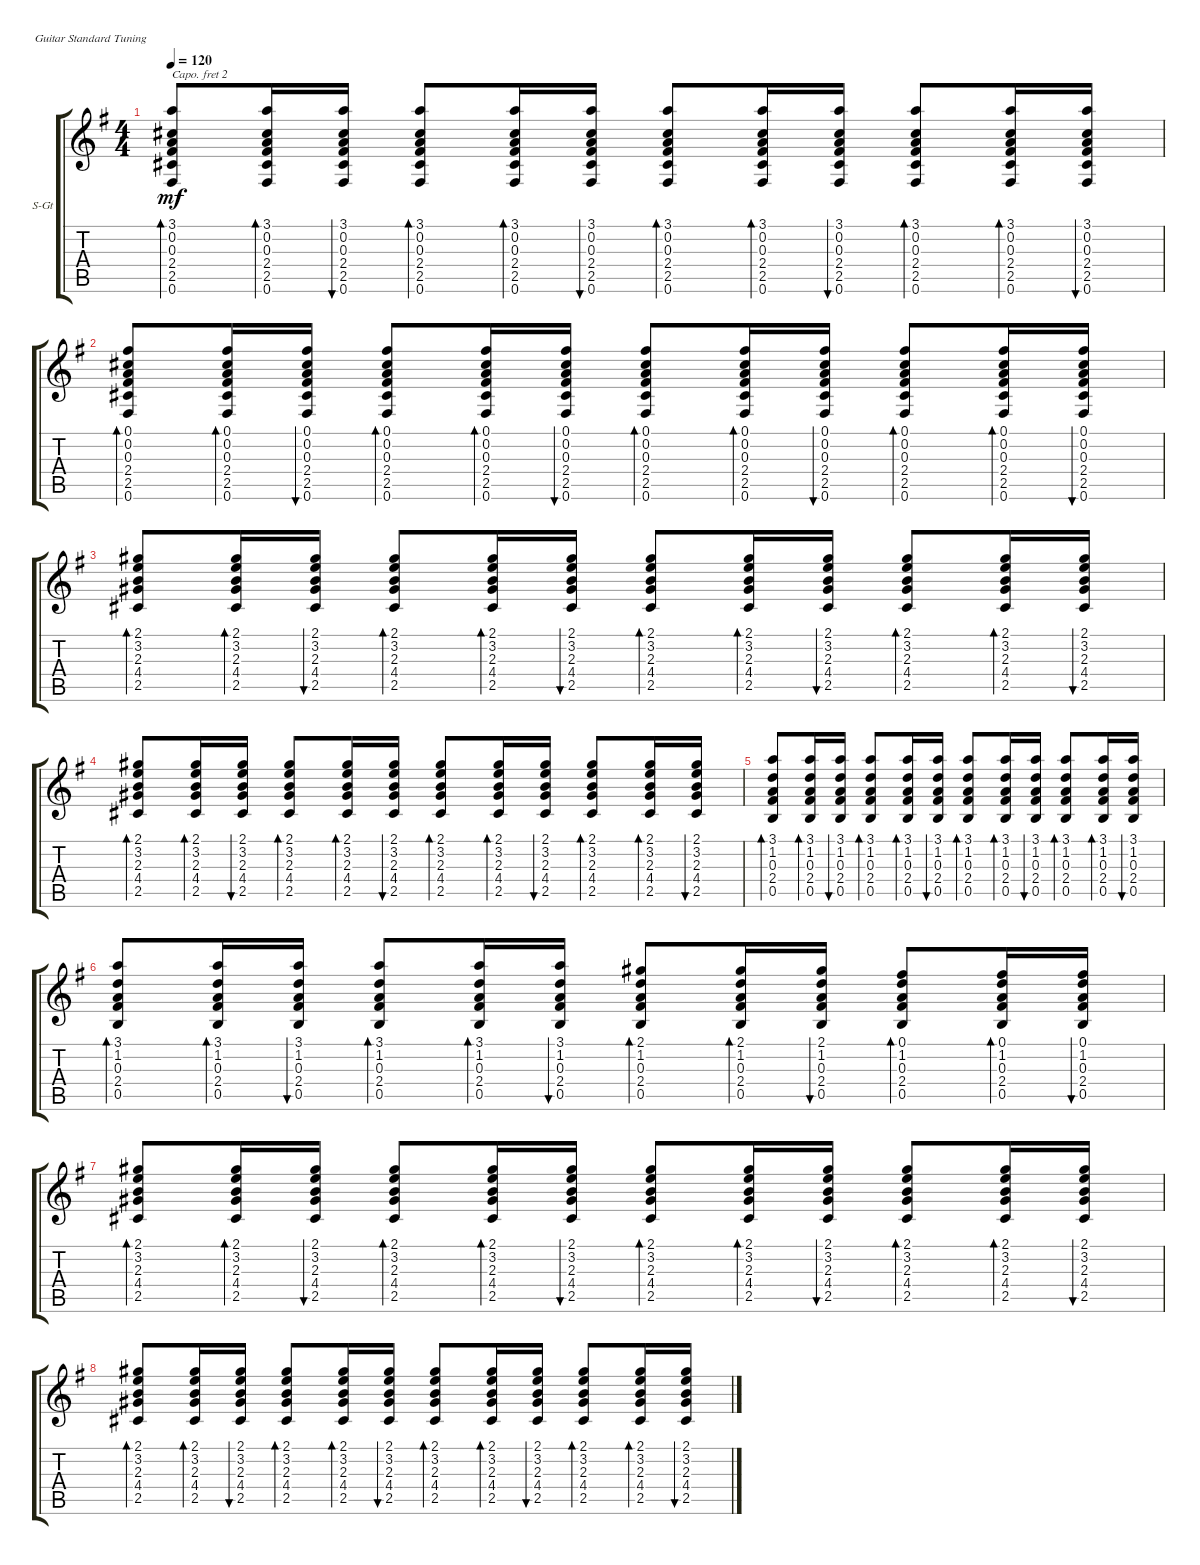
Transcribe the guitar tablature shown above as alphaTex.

\defaultSystemsLayout 4
\bracketExtendMode groupsimilarinstruments
\firstSystemTrackNameOrientation horizontal
\otherSystemsTrackNameOrientation horizontal
\track ("Steel Guitar" "S-Gt") {instrument acousticguitarsteel}
\staff {score tabs}
\capo 2
\tuning (E4 B3 G3 D3 A2 E2)
\ts (4 4)
\tempo 120
\clef g2
\ks eminor
(0.6 2.5 2.4 0.3 0.2 3.1).8{bd 30 dy mf} (0.6 2.5 2.4 0.3 0.2 3.1).16{bd 30} (0.6 2.5 2.4 0.3 0.2 3.1).16{bu 30} (0.6 2.5 2.4 0.3 0.2 3.1).8{bd 30} (0.6 2.5 2.4 0.3 0.2 3.1).16{bd 30} (0.6 2.5 2.4 0.3 0.2 3.1).16{bu 30} (0.6 2.5 2.4 0.3 0.2 3.1).8{bd 30} (0.6 2.5 2.4 0.3 0.2 3.1).16{bd 30} (0.6 2.5 2.4 0.3 0.2 3.1).16{bu 30} (0.6 2.5 2.4 0.3 0.2 3.1).8{bd 30} (0.6 2.5 2.4 0.3 0.2 3.1).16{bd 30} (0.6 2.5 2.4 0.3 0.2 3.1).16{bu 30} |
(0.6 2.5 2.4 0.3 0.2 0.1).8{bd 30} (0.6 2.5 2.4 0.3 0.2 0.1).16{bd 30} (0.6 2.5 2.4 0.3 0.2 0.1).16{bu 30} (0.6 2.5 2.4 0.3 0.2 0.1).8{bd 30} (0.6 2.5 2.4 0.3 0.2 0.1).16{bd 30} (0.6 2.5 2.4 0.3 0.2 0.1).16{bu 30} (0.6 2.5 2.4 0.3 0.2 0.1).8{bd 30} (0.6 2.5 2.4 0.3 0.2 0.1).16{bd 30} (0.6 2.5 2.4 0.3 0.2 0.1).16{bu 30} (0.6 2.5 2.4 0.3 0.2 0.1).8{bd 30} (0.6 2.5 2.4 0.3 0.2 0.1).16{bd 30} (0.6 2.5 2.4 0.3 0.2 0.1).16{bu 30} |
(2.5 4.4 2.3 3.2 2.1).8{bd 30} (2.5 4.4 2.3 3.2 2.1).16{bd 30} (2.5 4.4 2.3 3.2 2.1).16{bu 30} (2.5 4.4 2.3 3.2 2.1).8{bd 30} (2.5 4.4 2.3 3.2 2.1).16{bd 30} (2.5 4.4 2.3 3.2 2.1).16{bu 30} (2.5 4.4 2.3 3.2 2.1).8{bd 30} (2.5 4.4 2.3 3.2 2.1).16{bd 30} (2.5 4.4 2.3 3.2 2.1).16{bu 30} (2.5 4.4 2.3 3.2 2.1).8{bd 30} (2.5 4.4 2.3 3.2 2.1).16{bd 30} (2.5 4.4 2.3 3.2 2.1).16{bu 30} |
(2.5 4.4 2.3 3.2 2.1).8{bd 30} (2.5 4.4 2.3 3.2 2.1).16{bd 30} (2.5 4.4 2.3 3.2 2.1).16{bu 30} (2.5 4.4 2.3 3.2 2.1).8{bd 30} (2.5 4.4 2.3 3.2 2.1).16{bd 30} (2.5 4.4 2.3 3.2 2.1).16{bu 30} (2.5 4.4 2.3 3.2 2.1).8{bd 30} (2.5 4.4 2.3 3.2 2.1).16{bd 30} (2.5 4.4 2.3 3.2 2.1).16{bu 30} (2.5 4.4 2.3 3.2 2.1).8{bd 30} (2.5 4.4 2.3 3.2 2.1).16{bd 30} (2.5 4.4 2.3 3.2 2.1).16{bu 30} |
(0.5 2.4 0.3 1.2 3.1).8{bd 30} (0.5 2.4 0.3 1.2 3.1).16{bd 30} (0.5 2.4 0.3 1.2 3.1).16{bu 30} (0.5 2.4 0.3 1.2 3.1).8{bd 30} (0.5 2.4 0.3 1.2 3.1).16{bd 30} (0.5 2.4 0.3 1.2 3.1).16{bu 30} (0.5 2.4 0.3 1.2 3.1).8{bd 30} (0.5 2.4 0.3 1.2 3.1).16{bd 30} (0.5 2.4 0.3 1.2 3.1).16{bu 30} (0.5 2.4 0.3 1.2 3.1).8{bd 30} (0.5 2.4 0.3 1.2 3.1).16{bd 30} (0.5 2.4 0.3 1.2 3.1).16{bu 30} |
(0.5 2.4 0.3 1.2 3.1).8{bd 30} (0.5 2.4 0.3 1.2 3.1).16{bd 30} (0.5 2.4 0.3 1.2 3.1).16{bu 30} (0.5 2.4 0.3 1.2 3.1).8{bd 30} (0.5 2.4 0.3 1.2 3.1).16{bd 30} (0.5 2.4 0.3 1.2 3.1).16{bu 30} (0.5 2.4 0.3 1.2 2.1).8{bd 30} (0.5 2.4 0.3 1.2 2.1).16{bd 30} (0.5 2.4 0.3 1.2 2.1).16{bu 30} (0.5 2.4 0.3 1.2 0.1).8{bd 30} (0.5 2.4 0.3 1.2 0.1).16{bd 30} (0.5 2.4 0.3 1.2 0.1).16{bu 30} |
(2.5 4.4 2.3 3.2 2.1).8{bd 30} (2.5 4.4 2.3 3.2 2.1).16{bd 30} (2.5 4.4 2.3 3.2 2.1).16{bu 30} (2.5 4.4 2.3 3.2 2.1).8{bd 30} (2.5 4.4 2.3 3.2 2.1).16{bd 30} (2.5 4.4 2.3 3.2 2.1).16{bu 30} (2.5 4.4 2.3 3.2 2.1).8{bd 30} (2.5 4.4 2.3 3.2 2.1).16{bd 30} (2.5 4.4 2.3 3.2 2.1).16{bu 30} (2.5 4.4 2.3 3.2 2.1).8{bd 30} (2.5 4.4 2.3 3.2 2.1).16{bd 30} (2.5 4.4 2.3 3.2 2.1).16{bu 30} |
(2.5 4.4 2.3 3.2 2.1).8{bd 30} (2.5 4.4 2.3 3.2 2.1).16{bd 30} (2.5 4.4 2.3 3.2 2.1).16{bu 30} (2.5 4.4 2.3 3.2 2.1).8{bd 30} (2.5 4.4 2.3 3.2 2.1).16{bd 30} (2.5 4.4 2.3 3.2 2.1).16{bu 30} (2.5 4.4 2.3 3.2 2.1).8{bd 30} (2.5 4.4 2.3 3.2 2.1).16{bd 30} (2.5 4.4 2.3 3.2 2.1).16{bu 30} (2.5 4.4 2.3 3.2 2.1).8{bd 30} (2.5 4.4 2.3 3.2 2.1).16{bd 30} (2.5 4.4 2.3 3.2 2.1).16{bu 30}
